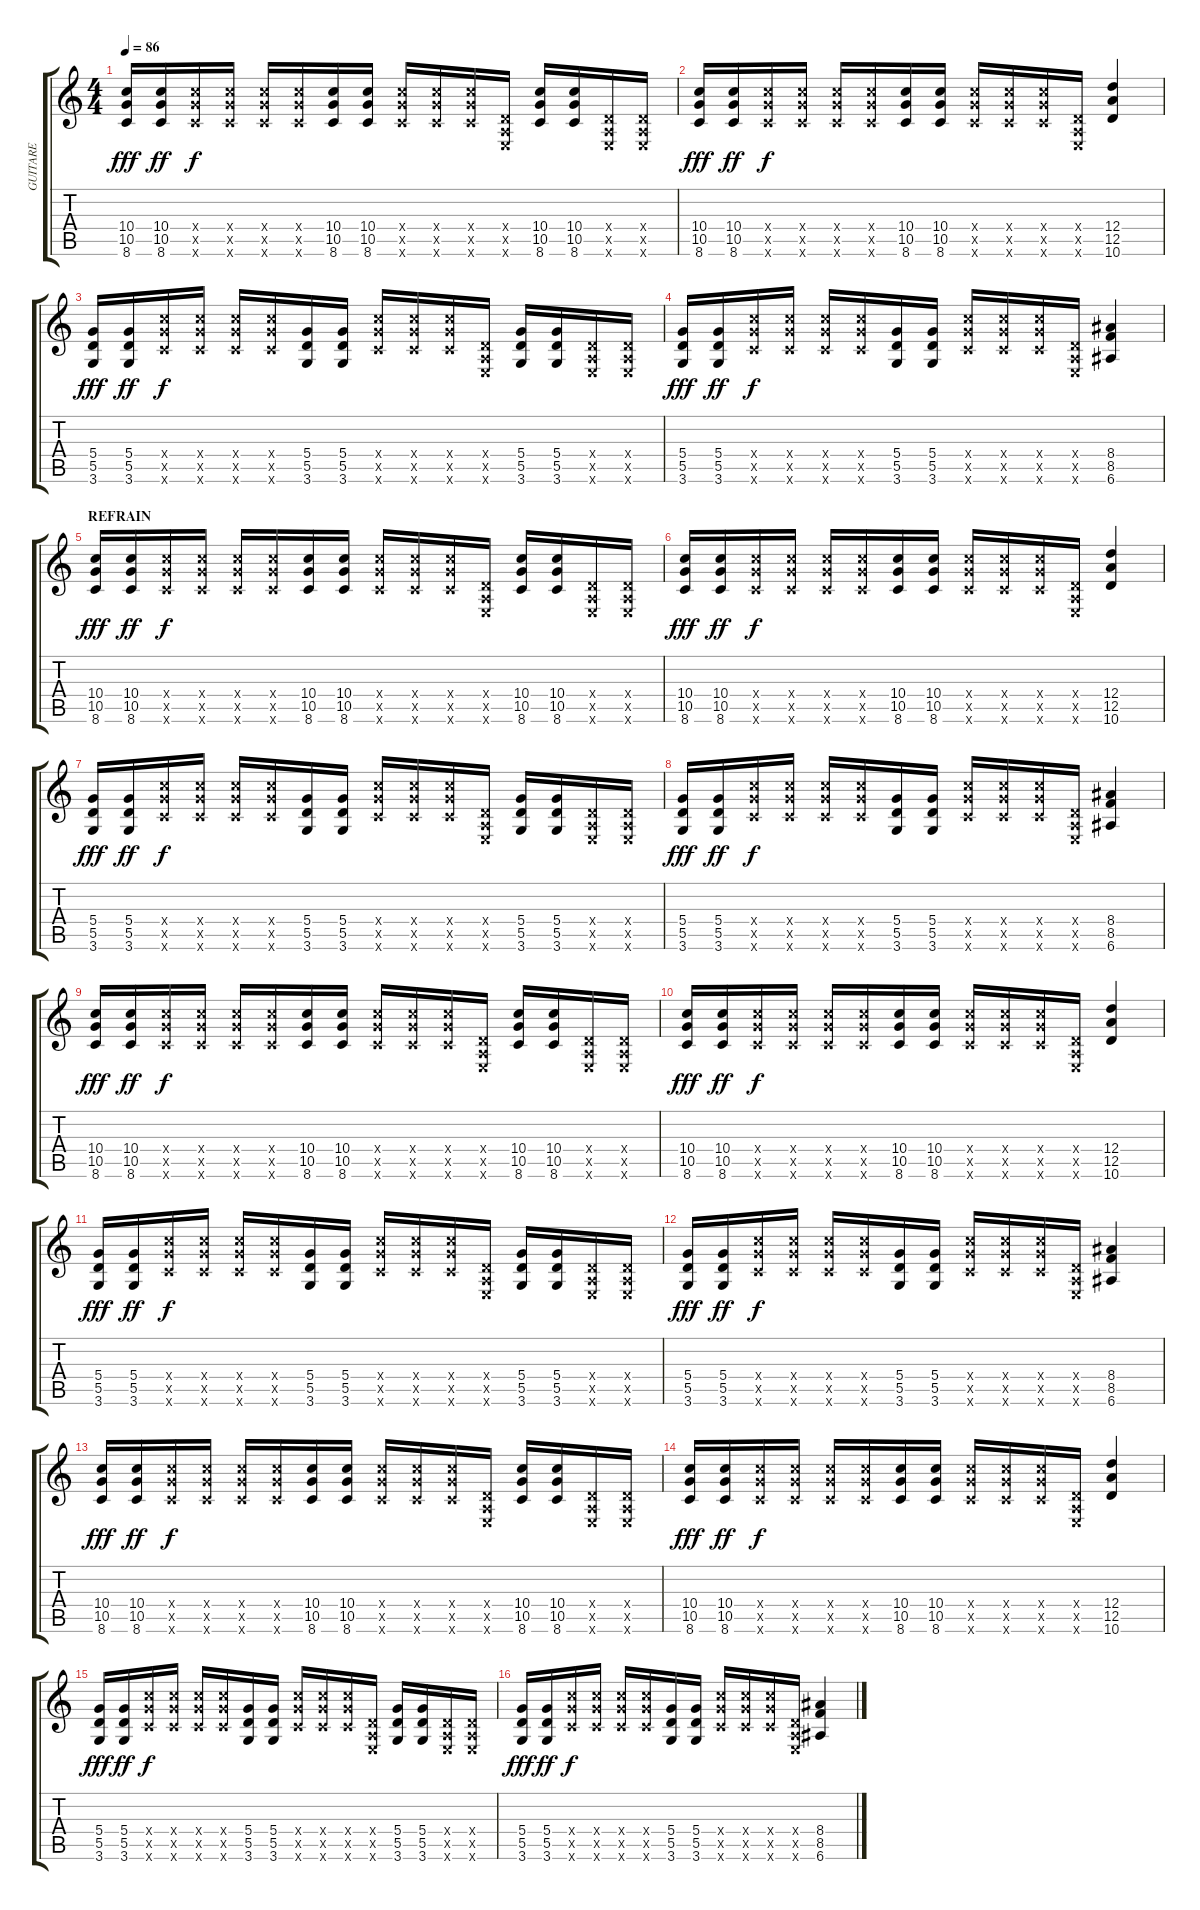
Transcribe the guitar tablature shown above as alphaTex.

\track ("GUITARE" "GUITARE") {instrument distortionguitar}
\staff {score tabs}
\tuning (E4 B3 G3 D3 A2 E2) {hide}
\ts (4 4)
\tempo 86
\clef g2
\ks c
(10.4 10.5 8.6).16{dy fff} (10.4 10.5 8.6).16{dy ff} (10.4{x} 10.5{x} 8.6{x}).16{dy f} (10.4{x} 10.5{x} 8.6{x}).16 (10.4{x} 10.5{x} 8.6{x}).16 (10.4{x} 10.5{x} 8.6{x}).16 (10.4 10.5 8.6).16 (10.4 10.5 8.6).16 (10.4{x} 10.5{x} 8.6{x}).16 (10.4{x} 10.5{x} 8.6{x}).16 (10.4{x} 10.5{x} 8.6{x}).16 (0.4{x} 0.5{x} 0.6{x}).16 (10.4 10.5 8.6).16 (10.4 10.5 8.6).16 (0.4{x} 0.5{x} 0.6{x}).16 (0.4{x} 0.5{x} 0.6{x}).16 |
(10.4 10.5 8.6).16{dy fff} (10.4 10.5 8.6).16{dy ff} (10.4{x} 10.5{x} 8.6{x}).16{dy f} (10.4{x} 10.5{x} 8.6{x}).16 (10.4{x} 10.5{x} 8.6{x}).16 (10.4{x} 10.5{x} 8.6{x}).16 (10.4 10.5 8.6).16 (10.4 10.5 8.6).16 (10.4{x} 10.5{x} 8.6{x}).16 (10.4{x} 10.5{x} 8.6{x}).16 (10.4{x} 10.5{x} 8.6{x}).16 (0.4{x} 0.5{x} 0.6{x}).16 (12.4 12.5 10.6).4 |
(5.4 5.5 3.6).16{dy fff} (5.4 5.5 3.6).16{dy ff} (10.4{x} 10.5{x} 8.6{x}).16{dy f} (10.4{x} 10.5{x} 8.6{x}).16 (10.4{x} 10.5{x} 8.6{x}).16 (10.4{x} 10.5{x} 8.6{x}).16 (5.4 5.5 3.6).16 (5.4 5.5 3.6).16 (10.4{x} 10.5{x} 8.6{x}).16 (10.4{x} 10.5{x} 8.6{x}).16 (10.4{x} 10.5{x} 8.6{x}).16 (0.4{x} 0.5{x} 0.6{x}).16 (5.4 5.5 3.6).16 (5.4 5.5 3.6).16 (0.4{x} 0.5{x} 0.6{x}).16 (0.4{x} 0.5{x} 0.6{x}).16 |
(5.4 5.5 3.6).16{dy fff} (5.4 5.5 3.6).16{dy ff} (10.4{x} 10.5{x} 8.6{x}).16{dy f} (10.4{x} 10.5{x} 8.6{x}).16 (10.4{x} 10.5{x} 8.6{x}).16 (10.4{x} 10.5{x} 8.6{x}).16 (5.4 5.5 3.6).16 (5.4 5.5 3.6).16 (10.4{x} 10.5{x} 8.6{x}).16 (10.4{x} 10.5{x} 8.6{x}).16 (10.4{x} 10.5{x} 8.6{x}).16 (0.4{x} 0.5{x} 0.6{x}).16 (8.4 8.5 6.6).4 |
\section ("" "REFRAIN")
(10.4 10.5 8.6).16{dy fff} (10.4 10.5 8.6).16{dy ff} (10.4{x} 10.5{x} 8.6{x}).16{dy f} (10.4{x} 10.5{x} 8.6{x}).16 (10.4{x} 10.5{x} 8.6{x}).16 (10.4{x} 10.5{x} 8.6{x}).16 (10.4 10.5 8.6).16 (10.4 10.5 8.6).16 (10.4{x} 10.5{x} 8.6{x}).16 (10.4{x} 10.5{x} 8.6{x}).16 (10.4{x} 10.5{x} 8.6{x}).16 (0.4{x} 0.5{x} 0.6{x}).16 (10.4 10.5 8.6).16 (10.4 10.5 8.6).16 (0.4{x} 0.5{x} 0.6{x}).16 (0.4{x} 0.5{x} 0.6{x}).16 |
(10.4 10.5 8.6).16{dy fff} (10.4 10.5 8.6).16{dy ff} (10.4{x} 10.5{x} 8.6{x}).16{dy f} (10.4{x} 10.5{x} 8.6{x}).16 (10.4{x} 10.5{x} 8.6{x}).16 (10.4{x} 10.5{x} 8.6{x}).16 (10.4 10.5 8.6).16 (10.4 10.5 8.6).16 (10.4{x} 10.5{x} 8.6{x}).16 (10.4{x} 10.5{x} 8.6{x}).16 (10.4{x} 10.5{x} 8.6{x}).16 (0.4{x} 0.5{x} 0.6{x}).16 (12.4 12.5 10.6).4 |
(5.4 5.5 3.6).16{dy fff} (5.4 5.5 3.6).16{dy ff} (10.4{x} 10.5{x} 8.6{x}).16{dy f} (10.4{x} 10.5{x} 8.6{x}).16 (10.4{x} 10.5{x} 8.6{x}).16 (10.4{x} 10.5{x} 8.6{x}).16 (5.4 5.5 3.6).16 (5.4 5.5 3.6).16 (10.4{x} 10.5{x} 8.6{x}).16 (10.4{x} 10.5{x} 8.6{x}).16 (10.4{x} 10.5{x} 8.6{x}).16 (0.4{x} 0.5{x} 0.6{x}).16 (5.4 5.5 3.6).16 (5.4 5.5 3.6).16 (0.4{x} 0.5{x} 0.6{x}).16 (0.4{x} 0.5{x} 0.6{x}).16 |
(5.4 5.5 3.6).16{dy fff} (5.4 5.5 3.6).16{dy ff} (10.4{x} 10.5{x} 8.6{x}).16{dy f} (10.4{x} 10.5{x} 8.6{x}).16 (10.4{x} 10.5{x} 8.6{x}).16 (10.4{x} 10.5{x} 8.6{x}).16 (5.4 5.5 3.6).16 (5.4 5.5 3.6).16 (10.4{x} 10.5{x} 8.6{x}).16 (10.4{x} 10.5{x} 8.6{x}).16 (10.4{x} 10.5{x} 8.6{x}).16 (0.4{x} 0.5{x} 0.6{x}).16 (8.4 8.5 6.6).4 |
(10.4 10.5 8.6).16{dy fff} (10.4 10.5 8.6).16{dy ff} (10.4{x} 10.5{x} 8.6{x}).16{dy f} (10.4{x} 10.5{x} 8.6{x}).16 (10.4{x} 10.5{x} 8.6{x}).16 (10.4{x} 10.5{x} 8.6{x}).16 (10.4 10.5 8.6).16 (10.4 10.5 8.6).16 (10.4{x} 10.5{x} 8.6{x}).16 (10.4{x} 10.5{x} 8.6{x}).16 (10.4{x} 10.5{x} 8.6{x}).16 (0.4{x} 0.5{x} 0.6{x}).16 (10.4 10.5 8.6).16 (10.4 10.5 8.6).16 (0.4{x} 0.5{x} 0.6{x}).16 (0.4{x} 0.5{x} 0.6{x}).16 |
(10.4 10.5 8.6).16{dy fff} (10.4 10.5 8.6).16{dy ff} (10.4{x} 10.5{x} 8.6{x}).16{dy f} (10.4{x} 10.5{x} 8.6{x}).16 (10.4{x} 10.5{x} 8.6{x}).16 (10.4{x} 10.5{x} 8.6{x}).16 (10.4 10.5 8.6).16 (10.4 10.5 8.6).16 (10.4{x} 10.5{x} 8.6{x}).16 (10.4{x} 10.5{x} 8.6{x}).16 (10.4{x} 10.5{x} 8.6{x}).16 (0.4{x} 0.5{x} 0.6{x}).16 (12.4 12.5 10.6).4 |
(5.4 5.5 3.6).16{dy fff} (5.4 5.5 3.6).16{dy ff} (10.4{x} 10.5{x} 8.6{x}).16{dy f} (10.4{x} 10.5{x} 8.6{x}).16 (10.4{x} 10.5{x} 8.6{x}).16 (10.4{x} 10.5{x} 8.6{x}).16 (5.4 5.5 3.6).16 (5.4 5.5 3.6).16 (10.4{x} 10.5{x} 8.6{x}).16 (10.4{x} 10.5{x} 8.6{x}).16 (10.4{x} 10.5{x} 8.6{x}).16 (0.4{x} 0.5{x} 0.6{x}).16 (5.4 5.5 3.6).16 (5.4 5.5 3.6).16 (0.4{x} 0.5{x} 0.6{x}).16 (0.4{x} 0.5{x} 0.6{x}).16 |
(5.4 5.5 3.6).16{dy fff} (5.4 5.5 3.6).16{dy ff} (10.4{x} 10.5{x} 8.6{x}).16{dy f} (10.4{x} 10.5{x} 8.6{x}).16 (10.4{x} 10.5{x} 8.6{x}).16 (10.4{x} 10.5{x} 8.6{x}).16 (5.4 5.5 3.6).16 (5.4 5.5 3.6).16 (10.4{x} 10.5{x} 8.6{x}).16 (10.4{x} 10.5{x} 8.6{x}).16 (10.4{x} 10.5{x} 8.6{x}).16 (0.4{x} 0.5{x} 0.6{x}).16 (8.4 8.5 6.6).4 |
(10.4 10.5 8.6).16{dy fff} (10.4 10.5 8.6).16{dy ff} (10.4{x} 10.5{x} 8.6{x}).16{dy f} (10.4{x} 10.5{x} 8.6{x}).16 (10.4{x} 10.5{x} 8.6{x}).16 (10.4{x} 10.5{x} 8.6{x}).16 (10.4 10.5 8.6).16 (10.4 10.5 8.6).16 (10.4{x} 10.5{x} 8.6{x}).16 (10.4{x} 10.5{x} 8.6{x}).16 (10.4{x} 10.5{x} 8.6{x}).16 (0.4{x} 0.5{x} 0.6{x}).16 (10.4 10.5 8.6).16 (10.4 10.5 8.6).16 (0.4{x} 0.5{x} 0.6{x}).16 (0.4{x} 0.5{x} 0.6{x}).16 |
(10.4 10.5 8.6).16{dy fff} (10.4 10.5 8.6).16{dy ff} (10.4{x} 10.5{x} 8.6{x}).16{dy f} (10.4{x} 10.5{x} 8.6{x}).16 (10.4{x} 10.5{x} 8.6{x}).16 (10.4{x} 10.5{x} 8.6{x}).16 (10.4 10.5 8.6).16 (10.4 10.5 8.6).16 (10.4{x} 10.5{x} 8.6{x}).16 (10.4{x} 10.5{x} 8.6{x}).16 (10.4{x} 10.5{x} 8.6{x}).16 (0.4{x} 0.5{x} 0.6{x}).16 (12.4 12.5 10.6).4 |
(5.4 5.5 3.6).16{dy fff} (5.4 5.5 3.6).16{dy ff} (10.4{x} 10.5{x} 8.6{x}).16{dy f} (10.4{x} 10.5{x} 8.6{x}).16 (10.4{x} 10.5{x} 8.6{x}).16 (10.4{x} 10.5{x} 8.6{x}).16 (5.4 5.5 3.6).16 (5.4 5.5 3.6).16 (10.4{x} 10.5{x} 8.6{x}).16 (10.4{x} 10.5{x} 8.6{x}).16 (10.4{x} 10.5{x} 8.6{x}).16 (0.4{x} 0.5{x} 0.6{x}).16 (5.4 5.5 3.6).16 (5.4 5.5 3.6).16 (0.4{x} 0.5{x} 0.6{x}).16 (0.4{x} 0.5{x} 0.6{x}).16 |
(5.4 5.5 3.6).16{dy fff} (5.4 5.5 3.6).16{dy ff} (10.4{x} 10.5{x} 8.6{x}).16{dy f} (10.4{x} 10.5{x} 8.6{x}).16 (10.4{x} 10.5{x} 8.6{x}).16 (10.4{x} 10.5{x} 8.6{x}).16 (5.4 5.5 3.6).16 (5.4 5.5 3.6).16 (10.4{x} 10.5{x} 8.6{x}).16 (10.4{x} 10.5{x} 8.6{x}).16 (10.4{x} 10.5{x} 8.6{x}).16 (0.4{x} 0.5{x} 0.6{x}).16 (8.4 8.5 6.6).4
